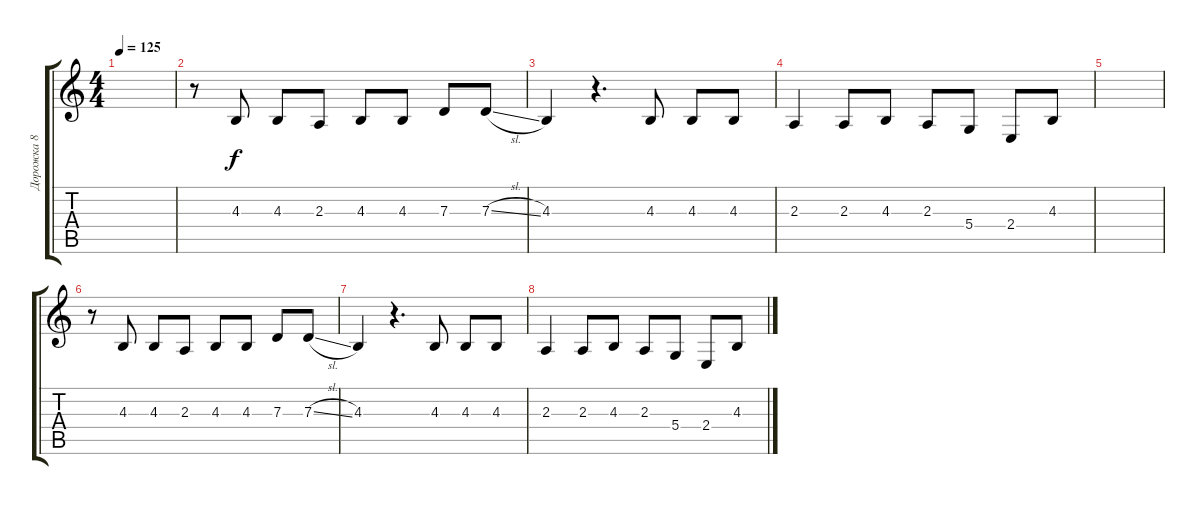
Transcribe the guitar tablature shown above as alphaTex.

\track ("Дорожка 8" "Дорожка 8") {instrument lead6voice}
\staff {score tabs}
\tuning (E4 B3 G3 D3 A2 E2) {hide}
\ts (4 4)
\tempo 125
\clef g2
\ks c
|
r.8 4.3.8 4.3.8 2.3.8 4.3.8 4.3.8 7.3.8 7.3{sl}.8 |
4.3.4 r.4{d} 4.3.8 4.3.8 4.3.8 |
2.3.4 2.3.8 4.3.8 2.3.8 5.4.8 2.4.8 4.3.8 |
|
r.8 4.3.8 4.3.8 2.3.8 4.3.8 4.3.8 7.3.8 7.3{sl}.8 |
4.3.4 r.4{d} 4.3.8 4.3.8 4.3.8 |
2.3.4 2.3.8 4.3.8 2.3.8 5.4.8 2.4.8 4.3.8
